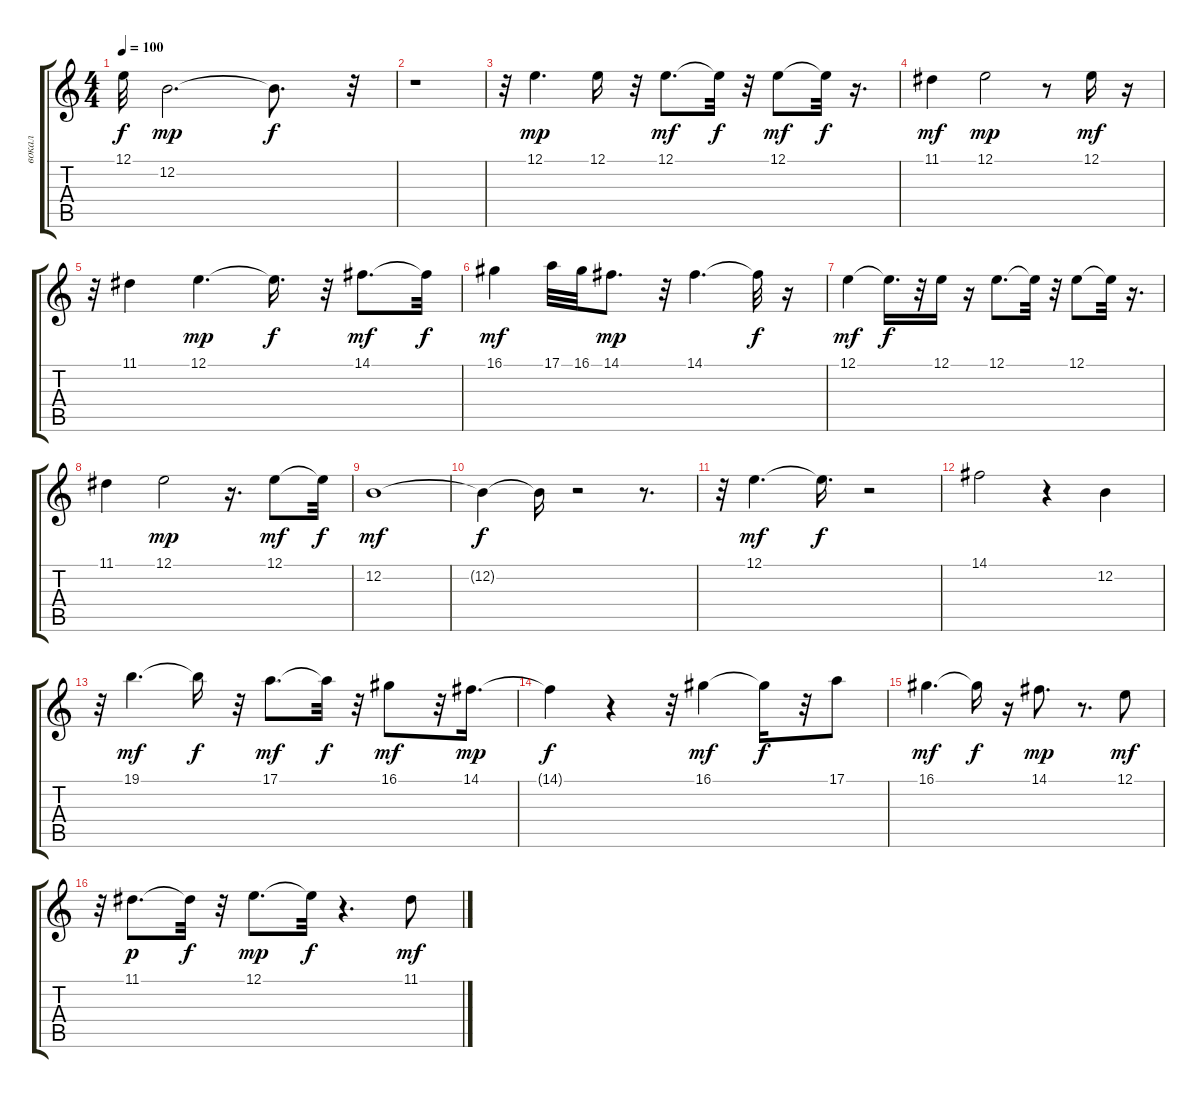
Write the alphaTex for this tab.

\track ("вокал" "вокал") {instrument flute}
\staff {score tabs}
\tuning (E4 B3 G3 D3 A2 E2) {hide}
\ts (4 4)
\tempo 100
\clef g2
\ks c
12.1{t}.32{dy f} 12.2.2{d dy mp} 12.2{t}.8{d dy f} r.32 |
r.1 |
r.32 12.1.4{d dy mp} 12.1.16 r.32 12.1.8{d dy mf} 12.1{t}.32{dy f} r.32 12.1.8{dy mf} 12.1{t}.32{dy f} r.16{d} |
11.1.4{dy mf} 12.1.2{dy mp} r.8 12.1.16{dy mf} r.16 |
r.32 11.1.4 12.1.4{d dy mp} 12.1{t}.16{d dy f} r.32 14.1.8{d dy mf} 14.1{t}.32{dy f} |
16.1.4{dy mf} 17.1.32 16.1.32 14.1.8{d dy mp} r.32 14.1.4{d} 14.1{t}.32{dy f} r.16 |
12.1.4{dy mf} 12.1{t}.16{d dy f} r.32 12.1.16 r.16 12.1.8{d} 12.1{t}.32 r.32 12.1.8 12.1{t}.32 r.16{d} |
11.1.4 12.1.2{dy mp} r.16{d} 12.1.8{dy mf} 12.1{t}.32{dy f} |
12.2.1{dy mf} |
12.2{t}.4{dy f} 12.2{t}.16 r.2 r.8{d} |
r.32 12.1.4{d dy mf} 12.1{t}.16{d dy f} r.2 |
14.1.2 r.4 12.2.4 |
r.32 19.1.4{d dy mf} 19.1{t}.16{dy f} r.32 17.1.8{d dy mf} 17.1{t}.32{dy f} r.32 16.1.8{dy mf} r.32 14.1.16{d dy mp} |
14.1{t}.4{dy f} r.4 r.32 16.1.4{dy mf} 16.1{t}.16{dy f} r.32 17.1.8 |
16.1.4{d dy mf} 16.1{t}.16{dy f} r.16 14.1.8{d dy mp} r.8{d} 12.1.8{dy mf} |
r.32 11.1.8{d dy p} 11.1{t}.32{dy f} r.32 12.1.8{d dy mp} 12.1{t}.32{dy f} r.4{d} 11.1.8{dy mf}
